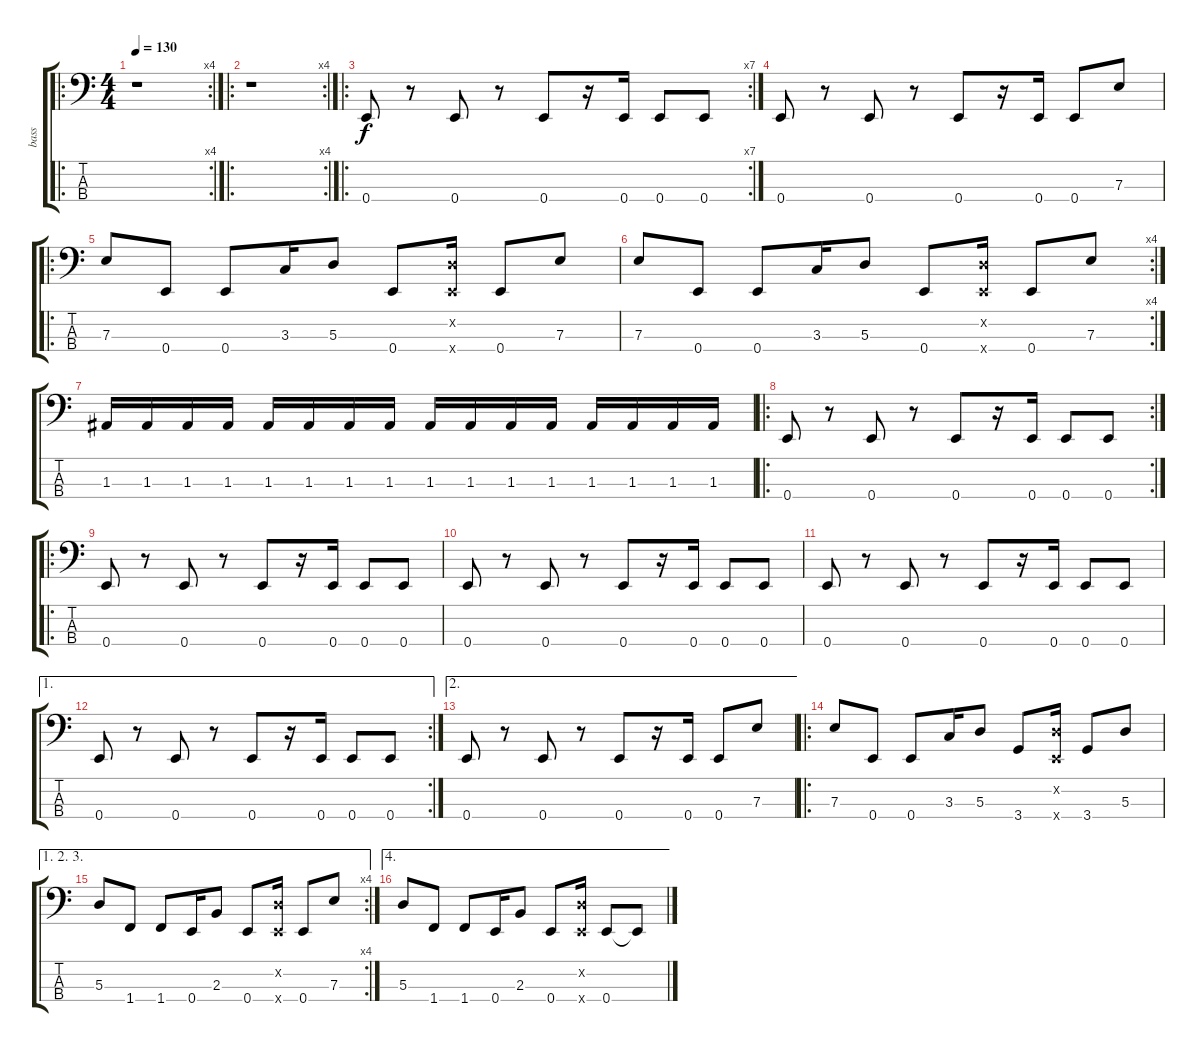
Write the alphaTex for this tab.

\track ("bass" "bass") {instrument electricbassfinger}
\staff {score tabs}
\tuning (G2 D2 A1 E1) {hide}
\ro
\rc 4
\ts (4 4)
\tempo 130
\clef f4
\ks c
r.1{dy f instrument electricbassfinger} |
\ro
\rc 4
r.1 |
\ro
\rc 7
0.4.8 r.8 0.4.8 r.8 0.4.8 r.16 0.4.16 0.4.8 0.4.8 |
0.4.8 r.8 0.4.8 r.8 0.4.8 r.16 0.4.16 0.4.8 7.3.8 |
\ro
7.3.8 0.4.8 0.4.8 3.3.16 5.3.8 0.4.8 (0.2{x} 0.4{x}).16 0.4.8 7.3.8 |
\rc 4
7.3.8 0.4.8 0.4.8 3.3.16 5.3.8 0.4.8 (0.2{x} 0.4{x}).16 0.4.8 7.3.8 |
1.3.16 1.3.16 1.3.16 1.3.16 1.3.16 1.3.16 1.3.16 1.3.16 1.3.16 1.3.16 1.3.16 1.3.16 1.3.16 1.3.16 1.3.16 1.3.16 |
\ro
\rc 2
0.4.8 r.8 0.4.8 r.8 0.4.8 r.16 0.4.16 0.4.8 0.4.8 |
\ro
0.4.8 r.8 0.4.8 r.8 0.4.8 r.16 0.4.16 0.4.8 0.4.8 |
0.4.8 r.8 0.4.8 r.8 0.4.8 r.16 0.4.16 0.4.8 0.4.8 |
0.4.8 r.8 0.4.8 r.8 0.4.8 r.16 0.4.16 0.4.8 0.4.8 |
\ae 1
\rc 2
0.4.8 r.8 0.4.8 r.8 0.4.8 r.16 0.4.16 0.4.8 0.4.8 |
\ae 2
0.4.8 r.8 0.4.8 r.8 0.4.8 r.16 0.4.16 0.4.8 7.3.8 |
\ro
7.3.8 0.4.8 0.4.8 3.3.16 5.3.8 3.4.8 (0.2{x} 0.4{x}).16 3.4.8 5.3.8 |
\ae (1 2 3)
\rc 4
5.3.8 1.4.8 1.4.8 0.4.16 2.3.8 0.4.8 (0.2{x} 0.4{x}).16 0.4.8 7.3.8 |
\ae 4
5.3.8 1.4.8 1.4.8 0.4.16 2.3.8 0.4.8 (0.2{x} 0.4{x}).16 0.4.8 0.4{t}.8
